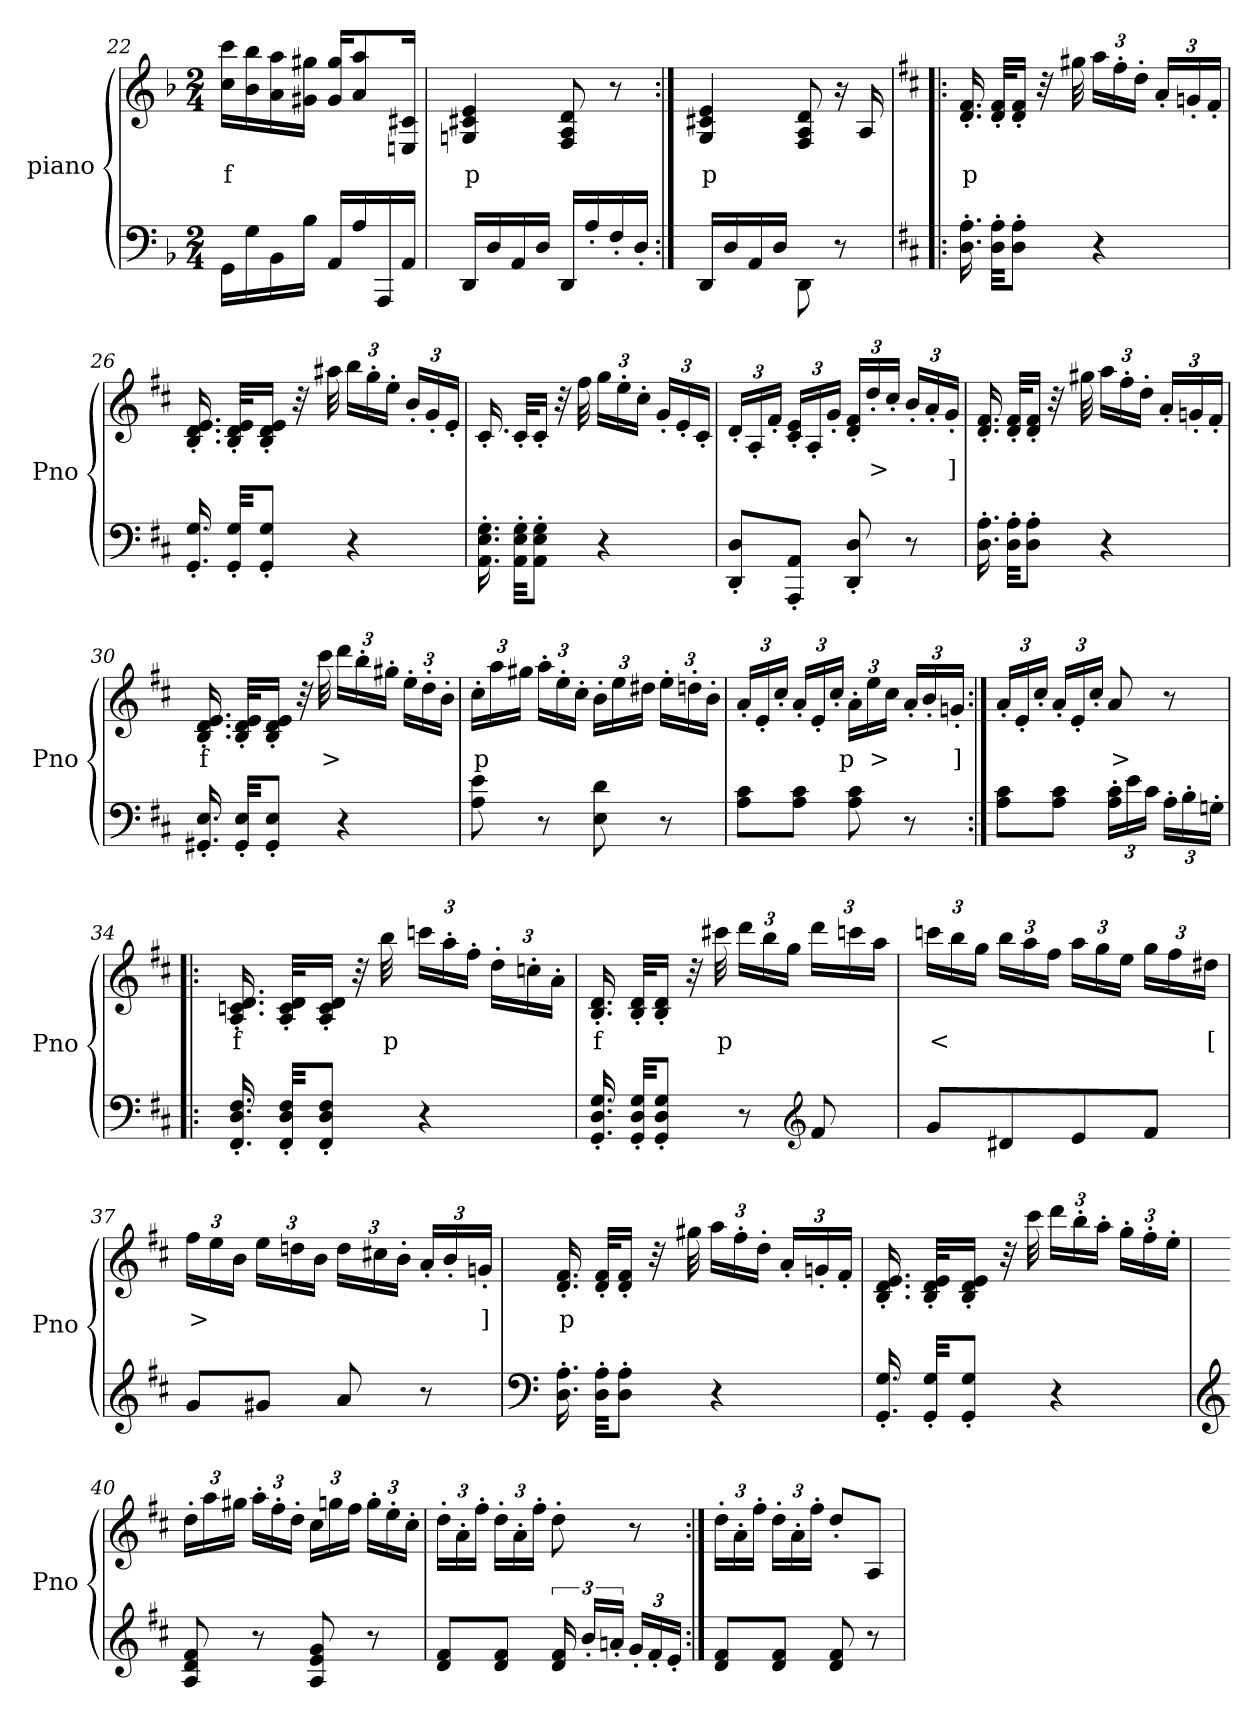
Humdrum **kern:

**kern	**kern	**text
*part2	*part1	*part1
*staff2	*staff1	*staff1
*I"piano	*I"piano	*
*I'Pno	*I'Pno	*
*clefF4	*clefG2	*
*k[b-]	*k[b-]	*
*d:	*d:	*
*M2/4	*M2/4	*
=22	=22	=22
16GG\LL	16cc\ 16ccc\LL	f
16G\	16b-\ 16bb-\	.
16BB-\	16a\ 16aa\	.
16B-\JJ	16g#X\ 16gg#X\JJ	.
16AA/LL	16g#/ 16gg#/KL	.
16A/	8a/ 8aa/	.
16AAA/	.	.
16AA/JJ	16En/ 16c#X/Jk	.
!!LO:LB:g=z
=23	=23	=23
16DD/LL	4Gn/ 4c#X/ 4e/	p
16D/	.	.
16AA/	.	.
16D/JJ	.	.
16DD/LL	8F/ 8A/ 8d/	.
16A'/	.	.
16F'/	8r	.
16D'/JJ	.	.
=24:|!	=24:|!	=24:|!
16DD/LL	4G/ 4c#X/ 4e/	p
16D/	.	.
16AA/	.	.
16D/JJ	.	.
8DD\	8F/ 8A/ 8d/	.
8r	16r	.
.	16A/	.
=25!|:	=25!|:	=25!|:
*k[f#c#]	*k[f#c#]	*
*D:	*D:	*
16.D\' 16.A\'	16.d/' 16.f#/'	p
32D\' 32A\'KKL	32d/' 32f#/'KLL	.
8D\' 8A\'J	16d/' 16f#/'JJ	.
.	32r	.
.	32gg#X\	.
*	*Xbrackettup	*
4r	24aa\LL	.
.	24ff#'\	.
.	24dd'\JJ	.
.	24a'/LL	.
.	24gn'/	.
.	24f#'/JJ	.
=26	=26	=26
16.GG/' 16.G/'	16.B/' 16.d/' 16.e/'	.
32GG/' 32G/'KKL	32B/' 32d/' 32e/'KLL	.
8GG/' 8G/'J	16B/' 16d/' 16e/'JJ	.
.	32r	.
.	32aa#X\	.
4r	24bb\LL	.
.	24gg'\	.
.	24ee'\JJ	.
.	24b'/LL	.
.	24g'/	.
.	24e'/JJ	.
!!LO:PB:g=z
=27	=27	=27
16.AA\' 16.E\' 16.G\'	16.c#'/	.
32AA\' 32E\' 32G\'KKL	32c#'/KLL	.
8AA\' 8E\' 8G\'J	16c#'/JJ	.
.	32r	.
.	32ff#\	.
4r	24gg\LL	.
.	24ee'\	.
.	24cc#'\JJ	.
.	24g'/LL	.
.	24e'/	.
.	24c#'/JJ	.
=28	=28	=28
8DD/' 8D/'L	24d'/LL	.
.	24A'/	.
.	24f#'/JJ	.
8AAA/' 8AA/'J	24c#/' 24e/'LL	.
.	24A'/	.
.	24g'/JJ	.
8DD/' 8D/'	24d/' 24f#/'LL	.
.	24dd'/	>
.	24cc#'/JJ	.
8r	24b'/LL	.
.	24a'/	.
.	24g'/JJ	]
=29	=29	=29
16.D\' 16.A\'	16.d/' 16.f#/'	.
32D\' 32A\'KKL	32d/' 32f#/'KLL	.
8D\' 8A\'J	16d/' 16f#/'JJ	.
.	32r	.
.	32gg#X\	.
4r	24aa\LL	.
.	24ff#'\	.
.	24dd'\JJ	.
.	24a'/LL	.
.	24gn'/	.
.	24f#'/JJ	.
=30	=30	=30
16.GG#X/' 16.E/'	16.B/' 16.d/' 16.e/'	f
32GG#/' 32E/'KKL	32B/' 32d/' 32e/'KLL	.
8GG#/' 8E/'J	16B/' 16d/' 16e/'JJ	.
.	32r	.
.	32ccc#\	>
4r	24ddd\LL	.
.	24bb'\	.
.	24gg#X'\JJ	.
.	24ee'\LL	.
.	24dd'\	.
.	24b'\JJ	.
!!LO:LB:g=z
=31	=31	=31
8A\ 8e\	24cc#'\LL	p
.	24aa\	.
.	24gg#X\JJ	.
8r	24aa'\LL	.
.	24ee'\	.
.	24cc#'\JJ	.
8E\ 8d\	24b'\LL	.
.	24ee\	.
.	24dd#X\JJ	.
8r	24ee'\LL	.
.	24ddn'\	.
.	24b'\JJ	.
=32	=32	=32
8A\ 8c#\L	24a'/LL	.
.	24e'/	.
.	24cc#'/JJ	.
8A\ 8c#\J	24a'/LL	.
.	24e'/	.
.	24cc#'/JJ	.
8A\ 8c#\	24a'\LL	p
.	24ee\	>
.	24cc#\JJ	.
8r	24a'/LL	.
.	24b'/	.
.	24gn'/JJ	]
=33:|!	=33:|!	=33:|!
8A\ 8c#\L	24a'/LL	.
.	24e'/	.
.	24cc#'/JJ	.
8A\ 8c#\J	24a'/LL	.
.	24e'/	.
.	24cc#'/JJ	.
*Xbrackettup	*	*
24A\' 24c#\'LL	8a/	>
24e\	.	.
24c#\JJ	.	.
24A'\LL	8r	.
24B'\	.	.
24Gn'\JJ	.	.
!!LO:LB:g=z
=34!|:	=34!|:	=34!|:
16.FF#/' 16.D/' 16.F#/'	16.A/' 16.cn/' 16.d/'	f
32FF#/' 32D/' 32F#/'KKL	32A/' 32c/' 32d/'KLL	.
8FF#/' 8D/' 8F#/'J	16A/' 16c/' 16d/'JJ	.
.	32r	.
.	32bb\	p
4r	24cccn\LL	.
.	24aa'\	.
.	24ff#'\JJ	.
.	24dd'\LL	.
.	24ccn'\	.
.	24a'\JJ	.
=35	=35	=35
16.GG/' 16.D/' 16.G/'	16.B/' 16.d/'	f
32GG/' 32D/' 32G/'KKL	32B/' 32d/'KLL	.
8GG/' 8D/' 8G/'J	16B/' 16d/'JJ	.
.	32r	.
.	32ccc#X\	p
8r	24ddd\LL	.
.	24bb\	.
.	24gg\JJ	.
*clefG2	*	*
8f#/	24ddd\LL	.
.	24cccn\	.
.	24aa\JJ	.
=36	=36	=36
8g/L	24cccn\LL	<
.	24bb\	.
.	24gg\JJ	.
8d#X/	24bb\LL	.
.	24aa\	.
.	24ff#\JJ	.
8e/	24aa\LL	.
.	24gg\	.
.	24ee\JJ	.
8f#/J	24gg\LL	.
.	24ff#\	.
.	24dd#X\JJ	[
!!LO:LB:g=z
=37	=37	=37
8g/L	24ff#\LL	>
.	24ee\	.
.	24b\JJ	.
8g#X/J	24ee\LL	.
.	24ddn\	.
.	24b\JJ	.
8a/	24dd\LL	.
.	24cc#X\	.
.	24b'\JJ	.
8r	24a'/LL	.
.	24b'/	.
.	24gn'/JJ	]
=38	=38	=38
*clefF4	*	*
16.D\' 16.A\'	16.d/' 16.f#/'	p
32D\' 32A\'KKL	32d/' 32f#/'KLL	.
8D\' 8A\'J	16d/' 16f#/'JJ	.
.	32r	.
.	32gg#X\	.
4r	24aa\LL	.
.	24ff#'\	.
.	24dd'\JJ	.
.	24a'/LL	.
.	24gn'/	.
.	24f#'/JJ	.
=39	=39	=39
16.GG/' 16.G/'	16.B/' 16.d/' 16.e/'	.
32GG/' 32G/'KKL	32B/' 32d/' 32e/'KLL	.
8GG/' 8G/'J	16B/' 16d/' 16e/'JJ	.
.	32r	.
.	32ccc#\	.
4r	24ddd\LL	.
.	24bb'\	.
.	24aa'\JJ	.
.	24gg'\LL	.
.	24ff#'\	.
.	24ee'\JJ	.
=40	=40	=40
*clefG2	*	*
8A/ 8d/ 8f#/	24dd'\LL	.
.	24aa\	.
.	24gg#X\JJ	.
8r	24aa'\LL	.
.	24ff#'\	.
.	24dd'\JJ	.
8A/ 8e/ 8g/	24cc#\LL	.
.	24ggn\	.
.	24ff#\JJ	.
8r	24gg'\LL	.
.	24ee'\	.
.	24cc#'\JJ	.
!!LO:LB:g=z
=41	=41	=41
8d/ 8f#/L	24dd'\LL	.
.	24a'\	.
.	24ff#'\JJ	.
8d/ 8f#/J	24dd'\LL	.
.	24a'\	.
.	24ff#'\JJ	.
*brackettup	*	*
24d/ 24f#/	8dd'\	.
24b'/LL	.	.
24an'/JJ	.	.
*Xbrackettup	*	*
24g'/LL	8r	.
24f#'/	.	.
24e'/JJ	.	.
=42:|!	=42:|!	=42:|!
8d/ 8f#/L	24dd'\LL	.
.	24a'\	.
.	24ff#'\JJ	.
8d/ 8f#/J	24dd'\LL	.
.	24a'\	.
.	24ff#'\JJ	.
8d/ 8f#/	8dd'/L	.
8r	8A/J	.
=	=	=
*-	*-	*-
